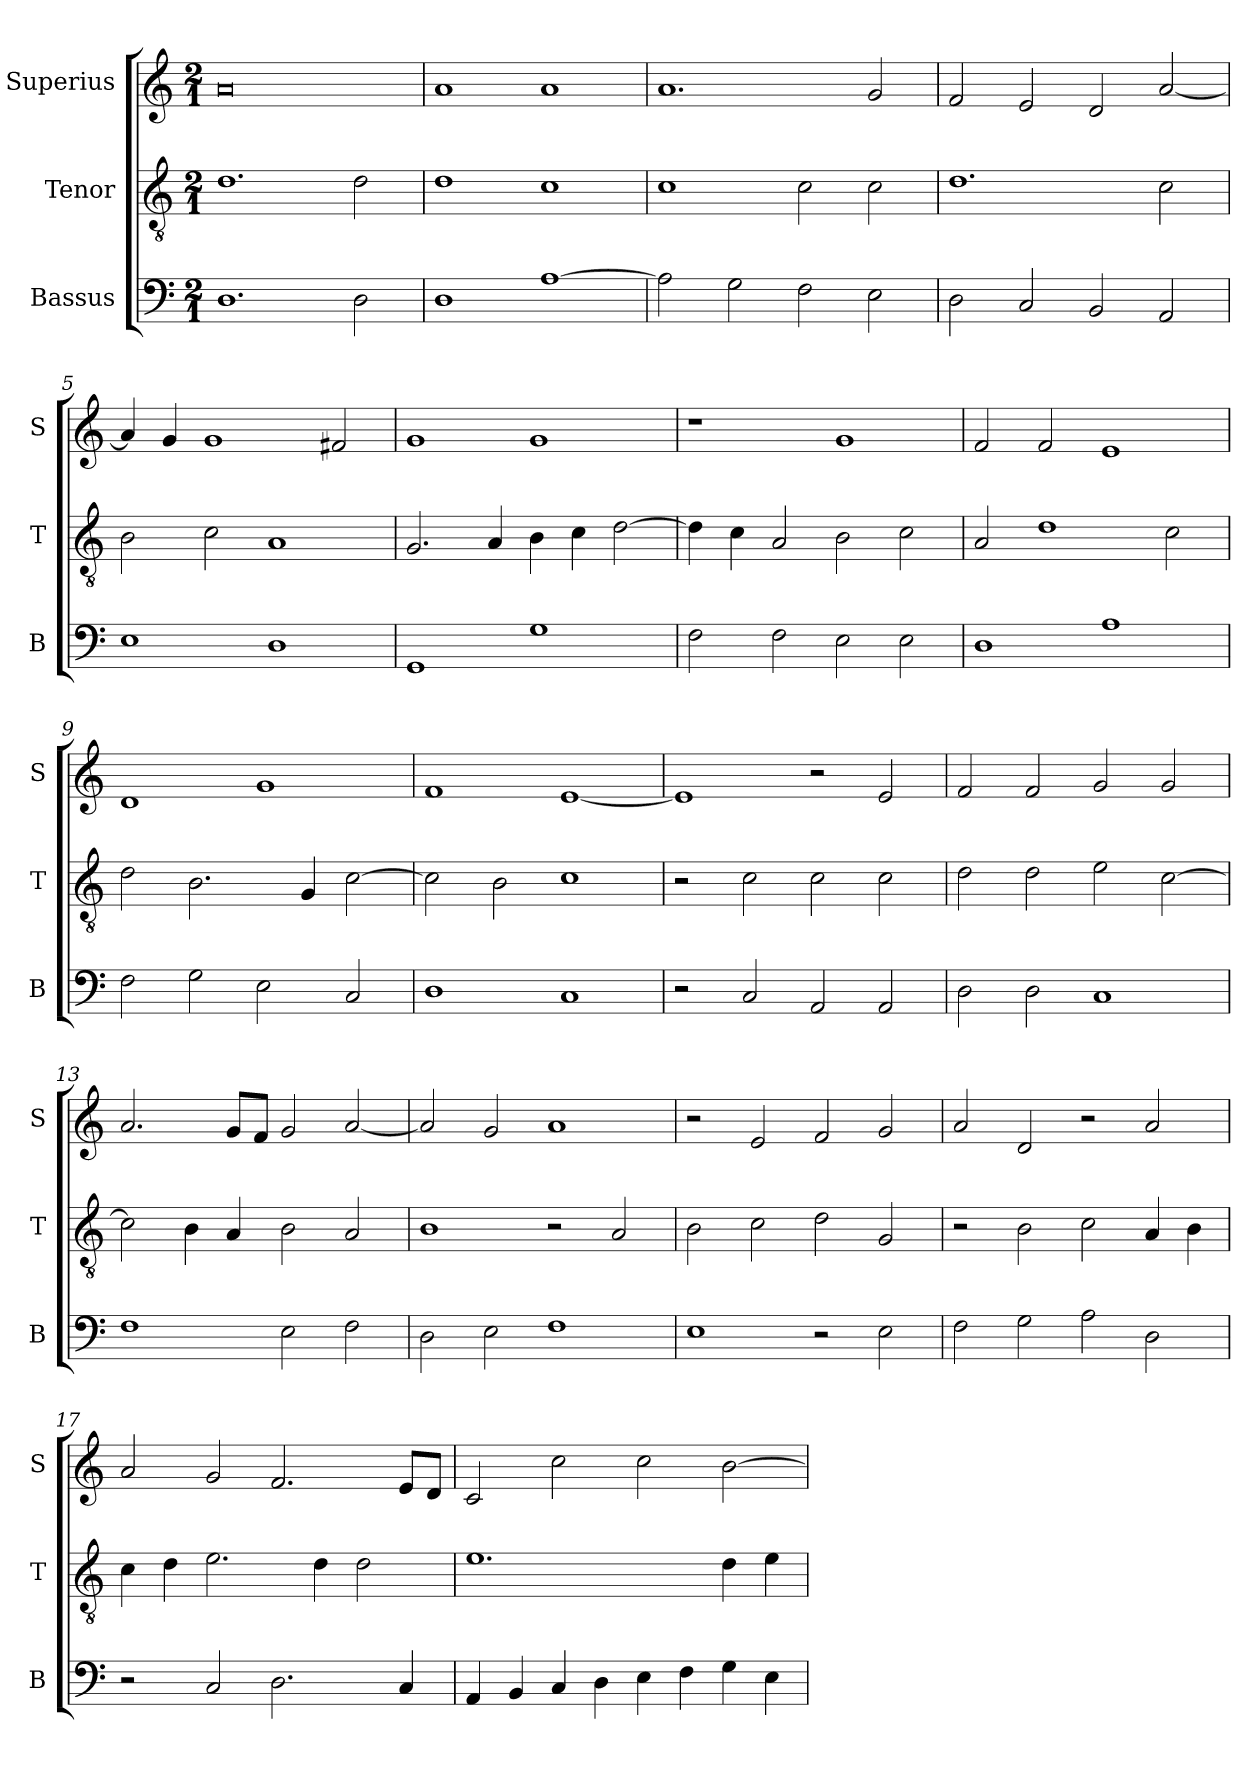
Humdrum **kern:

**kern	**kern	**kern
*part3	*part2	*part1
*staff3	*staff2	*staff1
*I"Bassus	*I"Tenor	*I"Superius
*I'B	*I'T	*I'S
*clefF4	*clefGv2	*clefG2
*k[]	*k[]	*k[]
*C:	*C:	*C:
*M2/1	*M2/1	*M2/1
=1	=1	=1
1.D	1.d	0a
2D	2d	.
=2	=2	=2
1D	1d	1a
[1A	1c	1a
=3	=3	=3
2A]	1c	1.a
2G	.	.
2F	2c	.
2E	2c	2g
=4	=4	=4
2D	1.d	2f
2C	.	2e
2BB	.	2d
2AA	2c	[2a
=5	=5	=5
1E	2B	4a]
.	.	4g
.	2c	1g
1D	1A	.
.	.	2f#X
=6	=6	=6
1GG	2.G	1g
.	4A	.
1G	4B	1g
.	4c	.
.	[2d	.
=7	=7	=7
2F	4d]	1r
.	4c	.
2F	2A	.
2E	2B	1g
2E	2c	.
=8	=8	=8
1D	2A	2f
.	1d	2f
1A	.	1e
.	2c	.
=9	=9	=9
2F	2d	1d
2G	2.B	.
2E	.	1g
.	4G	.
2C	[2c	.
=10	=10	=10
1D	2c]	1f
.	2B	.
1C	1c	[1e
=11	=11	=11
2r	2r	1e]
2C	2c	.
2AA	2c	2r
2AA	2c	2e
=12	=12	=12
2D	2d	2f
2D	2d	2f
1C	2e	2g
.	[2c	2g
=13	=13	=13
1F	2c]	2.a
.	4B	.
.	4A	8gL
.	.	8fJ
2E	2B	2g
2F	2A	[2a
=14	=14	=14
2D	1B	2a]
2E	.	2g
1F	2r	1a
.	2A	.
=15	=15	=15
1E	2B	2r
.	2c	2e
2r	2d	2f
2E	2G	2g
=16	=16	=16
2F	2r	2a
2G	2B	2d
2A	2c	2r
2D	4A	2a
.	4B	.
=17	=17	=17
2r	4c	2a
.	4d	.
2C	2.e	2g
2.D	.	2.f
.	4d	.
.	2d	.
4C	.	8eL
.	.	8dJ
=18	=18	=18
4AA	1.e	2c
4BB	.	.
4C	.	2cc
4D	.	.
4E	.	2cc
4F	.	.
4G	4d	[2b
4E	4e	.
=	=	=
*-	*-	*-
